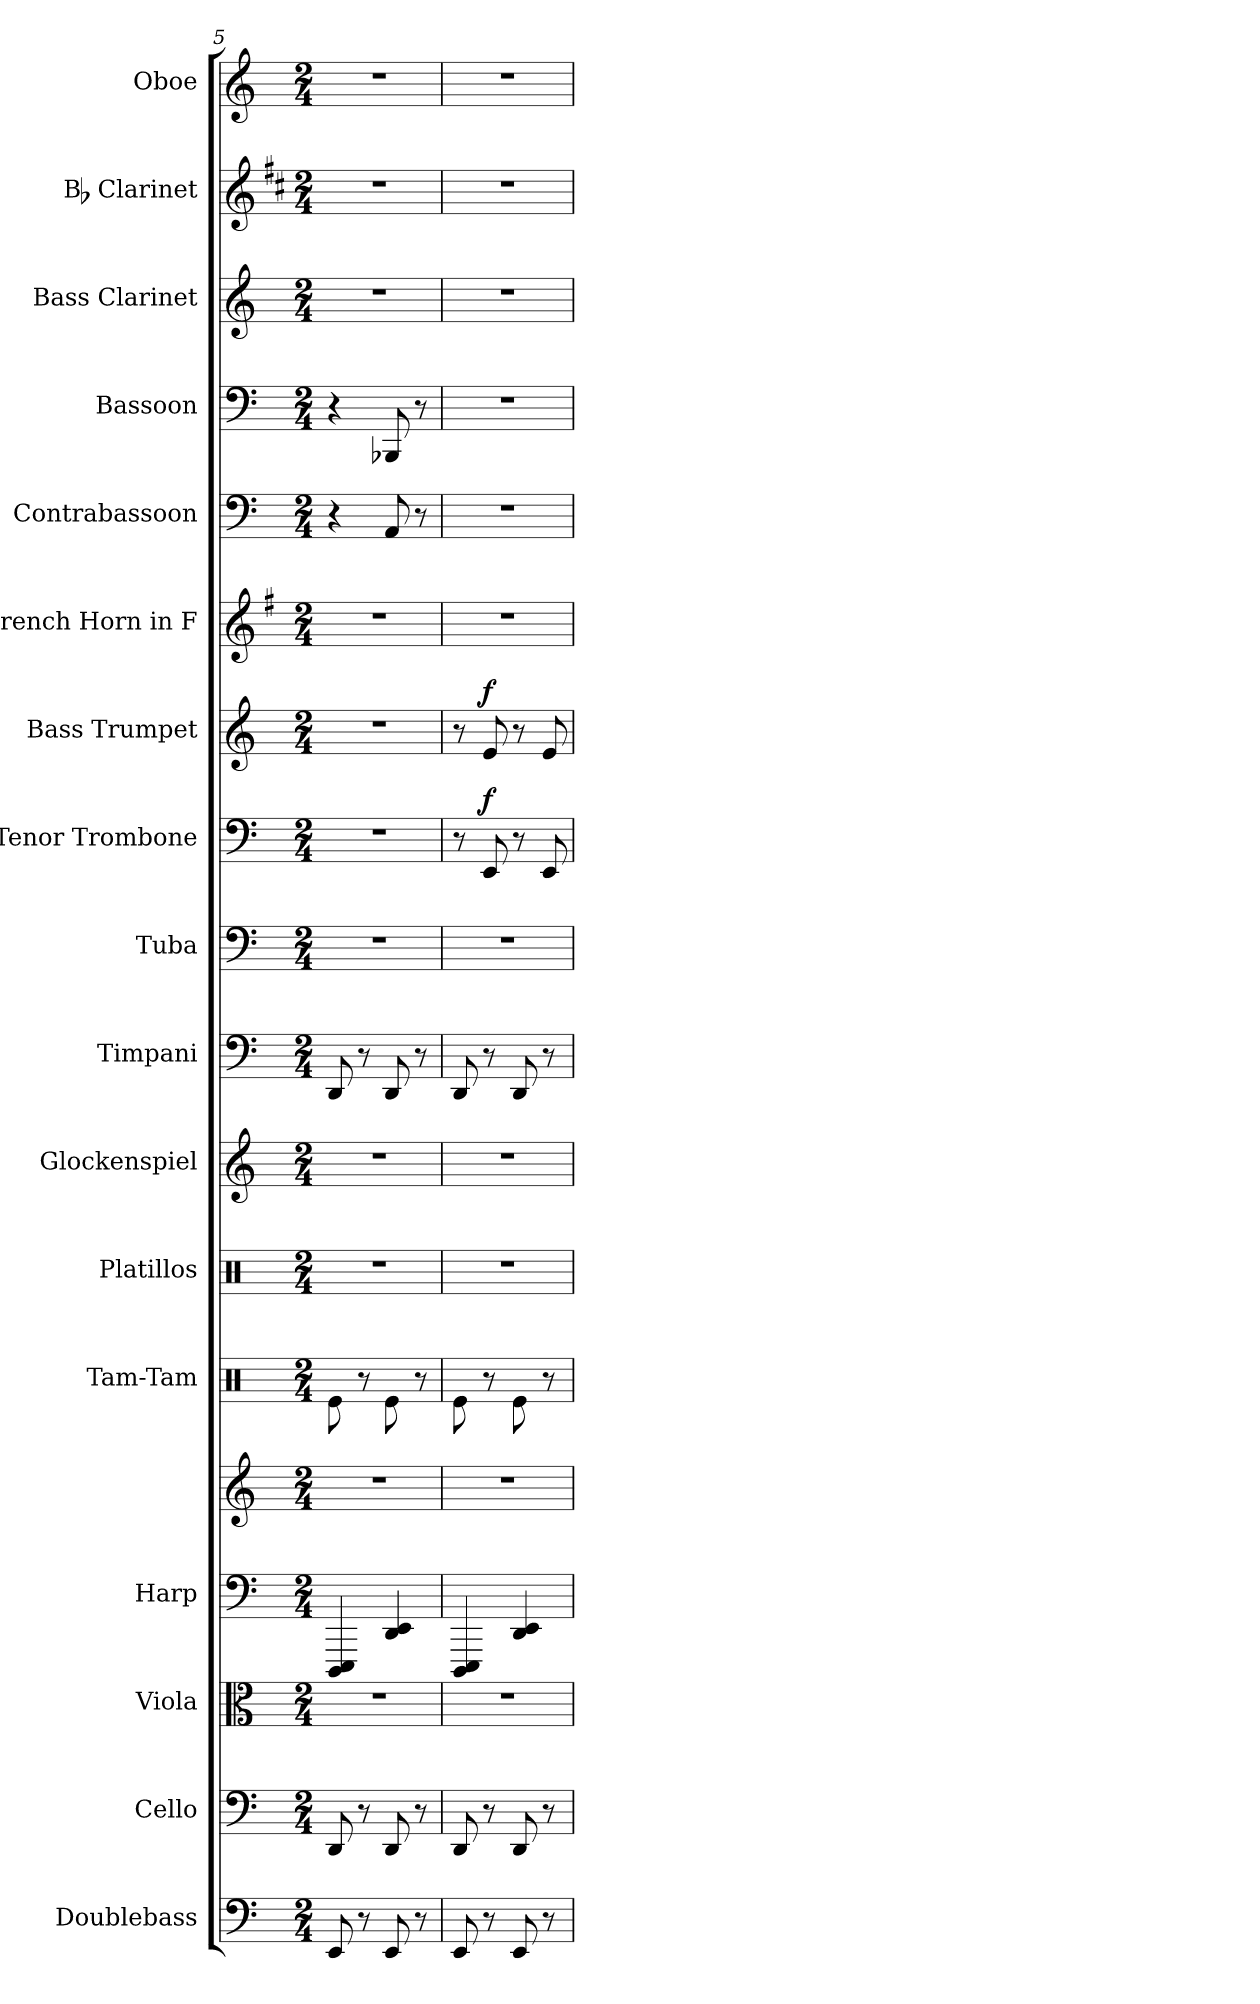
**kern	**kern	**kern	**kern	**kern	**kern	**kern	**kern	**kern	**kern	**kern	**dynam	**kern	**dynam	**kern	**kern	**kern	**kern	**kern	**kern
*part17	*part16	*part15	*part14	*part14	*part13	*part12	*part11	*part10	*part9	*part8	*part8	*part7	*part7	*part6	*part5	*part4	*part3	*part2	*part1
*staff18	*staff17	*staff16	*staff15	*staff14	*staff13	*staff12	*staff11	*staff10	*staff9	*staff8	*staff8	*staff7	*staff7	*staff6	*staff5	*staff4	*staff3	*staff2	*staff1
*I"Doublebass	*I"Cello	*I"Viola	*I"Harp	*	*I"Tam-Tam	*I"Platillos	*I"Glockenspiel	*I"Timpani	*I"Tuba	*I"Tenor Trombone	*	*I"Bass Trumpet	*	*I"French Horn in F	*I"Contrabassoon	*I"Bassoon	*I"Bass Clarinet	*I"Bb Clarinet	*I"Oboe
*	*	*I'Vla.	*I'Arp.	*	*	*I'Plat.	*I'Glk.	*	*I'Tba.	*	*	*	*	*	*	*	*	*	*I'Ob.
*clefF4	*clefF4	*clefC3	*clefF4	*clefG2	*clefX	*clefX	*clefG2	*clefF4	*clefF4	*clefF4	*	*clefG2	*	*clefG2	*clefF4	*clefF4	*clefG2	*clefG2	*clefG2
*ITrd7c12	*	*	*	*	*	*	*ITrd-14c-24	*	*	*	*	*ITrd8c14	*	*ITrd4c7	*ITrd7c12	*	*ITrd8c14	*ITrd1c2	*
*k[]	*k[]	*k[]	*k[]	*k[]	*k[]	*k[]	*k[]	*k[]	*k[]	*k[]	*	*k[]	*	*k[]	*k[]	*k[]	*k[]	*k[]	*k[]
*M2/4	*M2/4	*M2/4	*M2/4	*M2/4	*M2/4	*M2/4	*M2/4	*M2/4	*M2/4	*M2/4	*	*M2/4	*	*M2/4	*M2/4	*M2/4	*M2/4	*M2/4	*M2/4
=5	=5	=5	=5	=5	=5	=5	=5	=5	=5	=5	=5	=5	=5	=5	=5	=5	=5	=5	=5
8EEE/	8DD/	2r	4DDD/ 4EEE/	2r	8Re\	2r	2r	8DD/	2r	2r	.	2r	.	2r	4r	4r	2r	2r	2r
8r	8r	.	.	.	8r	.	.	8r	.	.	.	.	.	.	.	.	.	.	.
8EEE/	8DD/	.	4DD/ 4EE/	.	8Re\	.	.	8DD/	.	.	.	.	.	.	8AAA/	8BBB-X/	.	.	.
8r	8r	.	.	.	8r	.	.	8r	.	.	.	.	.	.	8r	8r	.	.	.
=6	=6	=6	=6	=6	=6	=6	=6	=6	=6	=6	=6	=6	=6	=6	=6	=6	=6	=6	=6
8EEE/	8DD/	2r	4DDD/ 4EEE/	2r	8Re\	2r	2r	8DD/	2r	8r	.	8r	.	2r	2r	2r	2r	2r	2r
!	!	!	!	!	!	!	!	!	!	!	!LO:DY:a	!	!LO:DY:a	!	!	!	!	!	!
8r	8r	.	.	.	8r	.	.	8r	.	8EE/	f	8E/	f	.	.	.	.	.	.
8EEE/	8DD/	.	4DD/ 4EE/	.	8Re\	.	.	8DD/	.	8r	.	8r	.	.	.	.	.	.	.
8r	8r	.	.	.	8r	.	.	8r	.	8EE/	.	8E/	.	.	.	.	.	.	.
=	=	=	=	=	=	=	=	=	=	=	=	=	=	=	=	=	=	=	=
*-	*-	*-	*-	*-	*-	*-	*-	*-	*-	*-	*-	*-	*-	*-	*-	*-	*-	*-	*-
